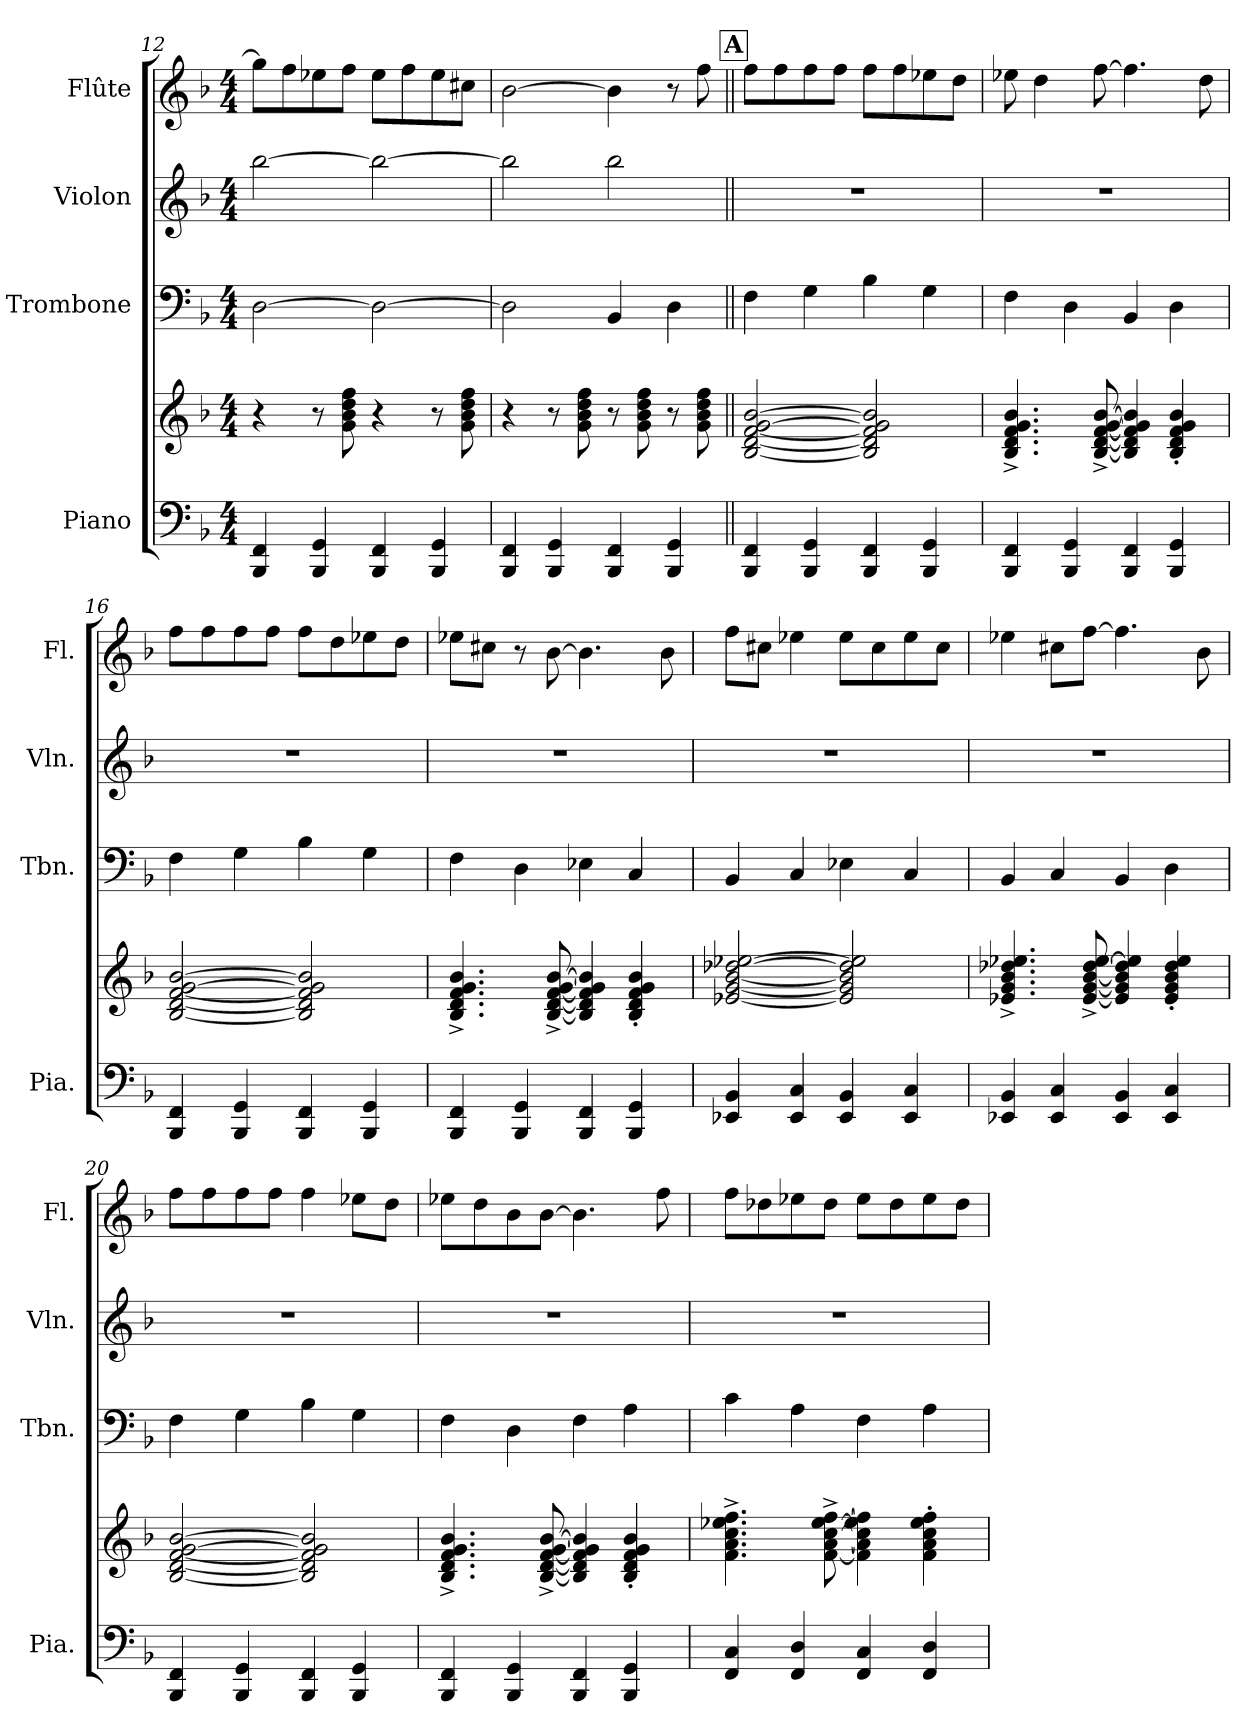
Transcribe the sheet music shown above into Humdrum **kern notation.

**kern	**kern	**kern	**kern	**kern
*part4	*part4	*part3	*part2	*part1
*staff5	*staff4	*staff3	*staff2	*staff1
*I"Piano	*	*I"Trombone	*I"Violon	*I"Flûte
*I'Pia.	*	*I'Tbn.	*I'Vln.	*I'Fl.
!!LO:LB:g=z
*clefF4	*clefG2	*clefF4	*clefG2	*clefG2
*k[b-]	*k[b-]	*k[b-]	*k[b-]	*k[b-]
*M4/4	*M4/4	*M4/4	*M4/4	*M4/4
=12	=12	=12	=12	=12
4BBB-/ 4FF/	4r	[2D\	[2bb-\	8gg#\L]
.	.	.	.	8ff\
4BBB-/ 4GG/	8r	.	.	8ee-X\
.	8g\ 8b-\ 8dd\ 8ff\	.	.	8ff\J
4BBB-/ 4FF/	4r	2D\_	2bb-\_	8ee-\L
.	.	.	.	8ff\
4BBB-/ 4GG/	8r	.	.	8ee-\
.	8g\ 8b-\ 8dd\ 8ff\	.	.	8cc#X\J
=13	=13	=13	=13	=13
4BBB-/ 4FF/	4r	2D\]	2bb-\]	[2b-\
4BBB-/ 4GG/	8r	.	.	.
.	8g\ 8b-\ 8dd\ 8ff\	.	.	.
4BBB-/ 4FF/	8r	4BB-/	2bb-\	4b-\]
.	8g\ 8b-\ 8dd\ 8ff\	.	.	.
4BBB-/ 4GG/	8r	4D\	.	8r
.	8g\ 8b-\ 8dd\ 8ff\	.	.	8ff\
!!LO:REH:place=s1:a:B:fs=14:t=A
=14||	=14||	=14||	=14||	=14||
4BBB-/ 4FF/	[2B-/ [2d/ [2f/ [2g/ [2b-/	4F\	1r	8ff\L
.	.	.	.	8ff\
4BBB-/ 4GG/	.	4G\	.	8ff\
.	.	.	.	8ff\J
4BBB-/ 4FF/	2B-/] 2d/] 2f/] 2g/] 2b-/]	4B-\	.	8ff\L
.	.	.	.	8ff\
4BBB-/ 4GG/	.	4G\	.	8ee-X\
.	.	.	.	8dd\J
=15	=15	=15	=15	=15
4BBB-/ 4FF/	4.B-/^ 4.d/^ 4.f/^ 4.g/^ 4.b-/^	4F\	1r	8ee-X\
.	.	.	.	4dd\
4BBB-/ 4GG/	.	4D\	.	.
.	[8B-/^ [8d/^ [8f/^ [8g/^ [8b-/^	.	.	[8ff\
4BBB-/ 4FF/	4B-/] 4d/] 4f/] 4g/] 4b-/]	4BB-/	.	4.ff\]
4BBB-/ 4GG/	4B-/' 4d/' 4f/' 4g/' 4b-/'	4D\	.	.
.	.	.	.	8dd\
!!LO:PB:g=z
=16	=16	=16	=16	=16
4BBB-/ 4FF/	[2B-/ [2d/ [2f/ [2g/ [2b-/	4F\	1r	8ff\L
.	.	.	.	8ff\
4BBB-/ 4GG/	.	4G\	.	8ff\
.	.	.	.	8ff\J
4BBB-/ 4FF/	2B-/] 2d/] 2f/] 2g/] 2b-/]	4B-\	.	8ff\L
.	.	.	.	8dd\
4BBB-/ 4GG/	.	4G\	.	8ee-X\
.	.	.	.	8dd\J
=17	=17	=17	=17	=17
4BBB-/ 4FF/	4.B-/^ 4.d/^ 4.f/^ 4.g/^ 4.b-/^	4F\	1r	8ee-X\L
.	.	.	.	8cc#X\J
4BBB-/ 4GG/	.	4D\	.	8r
.	[8B-/^ [8d/^ [8f/^ [8g/^ [8b-/^	.	.	[8b-\
4BBB-/ 4FF/	4B-/] 4d/] 4f/] 4g/] 4b-/]	4E-X\	.	4.b-\]
4BBB-/ 4GG/	4B-/' 4d/' 4f/' 4g/' 4b-/'	4C/	.	.
.	.	.	.	8b-\
=18	=18	=18	=18	=18
4EE-X/ 4BB-/	[2e-X/ [2g/ [2b-/ [2dd-X/ [2ee-X/	4BB-/	1r	8ff\L
.	.	.	.	8cc#X\J
4EE-/ 4C/	.	4C/	.	4ee-X\
4EE-/ 4BB-/	2e-/] 2g/] 2b-/] 2dd-/] 2ee-/]	4E-X\	.	8ee-\L
.	.	.	.	8cc#\
4EE-/ 4C/	.	4C/	.	8ee-\
.	.	.	.	8cc#\J
=19	=19	=19	=19	=19
4EE-X/ 4BB-/	4.e-X/^ 4.g/^ 4.b-/^ 4.dd-X/^ 4.ee-X/^	4BB-/	1r	4ee-X\
4EE-/ 4C/	.	4C/	.	8cc#X\L
.	[8e-/^ [8g/^ [8b-/^ [8dd-/^ [8ee-/^	.	.	[8ff\J
4EE-/ 4BB-/	4e-/] 4g/] 4b-/] 4dd-/] 4ee-/]	4BB-/	.	4.ff\]
4EE-/ 4C/	4e-/' 4g/' 4b-/' 4dd-/' 4ee-/'	4D\	.	.
.	.	.	.	8b-\
!!LO:LB:g=z
=20	=20	=20	=20	=20
4BBB-/ 4FF/	[2B-/ [2d/ [2f/ [2g/ [2b-/	4F\	1r	8ff\L
.	.	.	.	8ff\
4BBB-/ 4GG/	.	4G\	.	8ff\
.	.	.	.	8ff\J
4BBB-/ 4FF/	2B-/] 2d/] 2f/] 2g/] 2b-/]	4B-\	.	4ff\
4BBB-/ 4GG/	.	4G\	.	8ee-X\L
.	.	.	.	8dd\J
=21	=21	=21	=21	=21
4BBB-/ 4FF/	4.B-/^ 4.d/^ 4.f/^ 4.g/^ 4.b-/^	4F\	1r	8ee-X\L
.	.	.	.	8dd\
4BBB-/ 4GG/	.	4D\	.	8b-\
.	[8B-/^ [8d/^ [8f/^ [8g/^ [8b-/^	.	.	[8b-\J
4BBB-/ 4FF/	4B-/] 4d/] 4f/] 4g/] 4b-/]	4F\	.	4.b-\]
4BBB-/ 4GG/	4B-/' 4d/' 4f/' 4g/' 4b-/'	4A\	.	.
.	.	.	.	8ff\
=22	=22	=22	=22	=22
4FF/ 4C/	4.f\^ 4.a\^ 4.cc\^ 4.ee-X\^ 4.ff\^	4c\	1r	8ff\L
.	.	.	.	8dd-X\
4FF/ 4D/	.	4A\	.	8ee-X\
.	[8f\^ [8a\^ [8cc\^ [8ee-\^ [8ff\^	.	.	8dd-\J
4FF/ 4C/	4f\] 4a\] 4cc\] 4ee-\] 4ff\]	4F\	.	8ee-\L
.	.	.	.	8dd-\
4FF/ 4D/	4f\' 4a\' 4cc\' 4ee-\' 4ff\'	4A\	.	8ee-\
.	.	.	.	8dd-\J
=	=	=	=	=
*-	*-	*-	*-	*-
